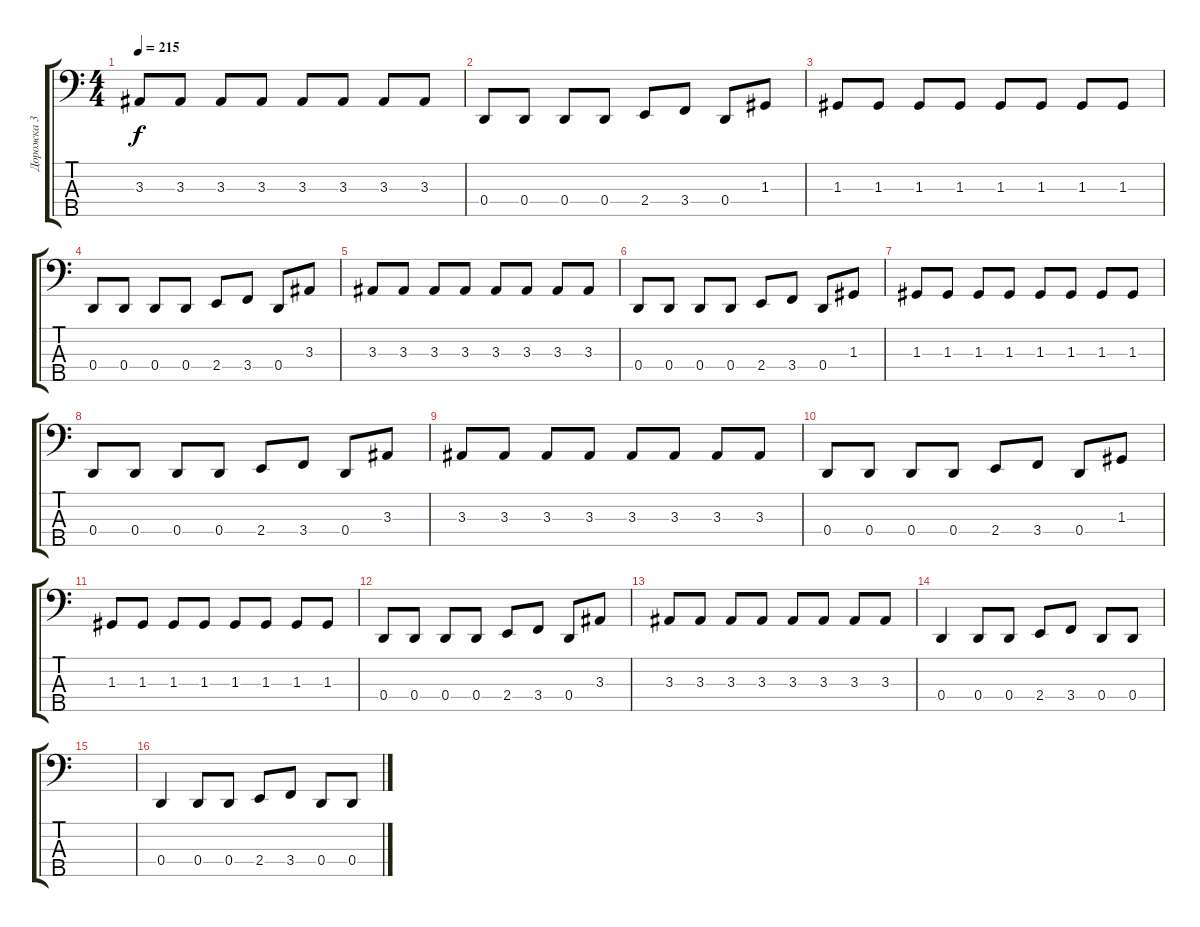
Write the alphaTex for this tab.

\track ("Дорожка 3" "Дорожка 3") {instrument electricbassfinger}
\staff {score tabs}
\tuning (F2 C2 G1 D1 A0) {hide}
\ts (4 4)
\tempo 215
\clef f4
\ks c
3.3.8{dy f} 3.3.8 3.3.8 3.3.8 3.3.8 3.3.8 3.3.8 3.3.8 |
0.4.8 0.4.8 0.4.8 0.4.8 2.4.8 3.4.8 0.4.8 1.3.8 |
1.3.8 1.3.8 1.3.8 1.3.8 1.3.8 1.3.8 1.3.8 1.3.8 |
0.4.8 0.4.8 0.4.8 0.4.8 2.4.8 3.4.8 0.4.8 3.3.8 |
3.3.8 3.3.8 3.3.8 3.3.8 3.3.8 3.3.8 3.3.8 3.3.8 |
0.4.8 0.4.8 0.4.8 0.4.8 2.4.8 3.4.8 0.4.8 1.3.8 |
1.3.8 1.3.8 1.3.8 1.3.8 1.3.8 1.3.8 1.3.8 1.3.8 |
0.4.8 0.4.8 0.4.8 0.4.8 2.4.8 3.4.8 0.4.8 3.3.8 |
3.3.8 3.3.8 3.3.8 3.3.8 3.3.8 3.3.8 3.3.8 3.3.8 |
0.4.8 0.4.8 0.4.8 0.4.8 2.4.8 3.4.8 0.4.8 1.3.8 |
1.3.8 1.3.8 1.3.8 1.3.8 1.3.8 1.3.8 1.3.8 1.3.8 |
0.4.8 0.4.8 0.4.8 0.4.8 2.4.8 3.4.8 0.4.8 3.3.8 |
3.3.8 3.3.8 3.3.8 3.3.8 3.3.8 3.3.8 3.3.8 3.3.8 |
0.4.4 0.4.8 0.4.8 2.4.8 3.4.8 0.4.8 0.4.8 |
|
0.4.4 0.4.8 0.4.8 2.4.8 3.4.8 0.4.8 0.4.8
